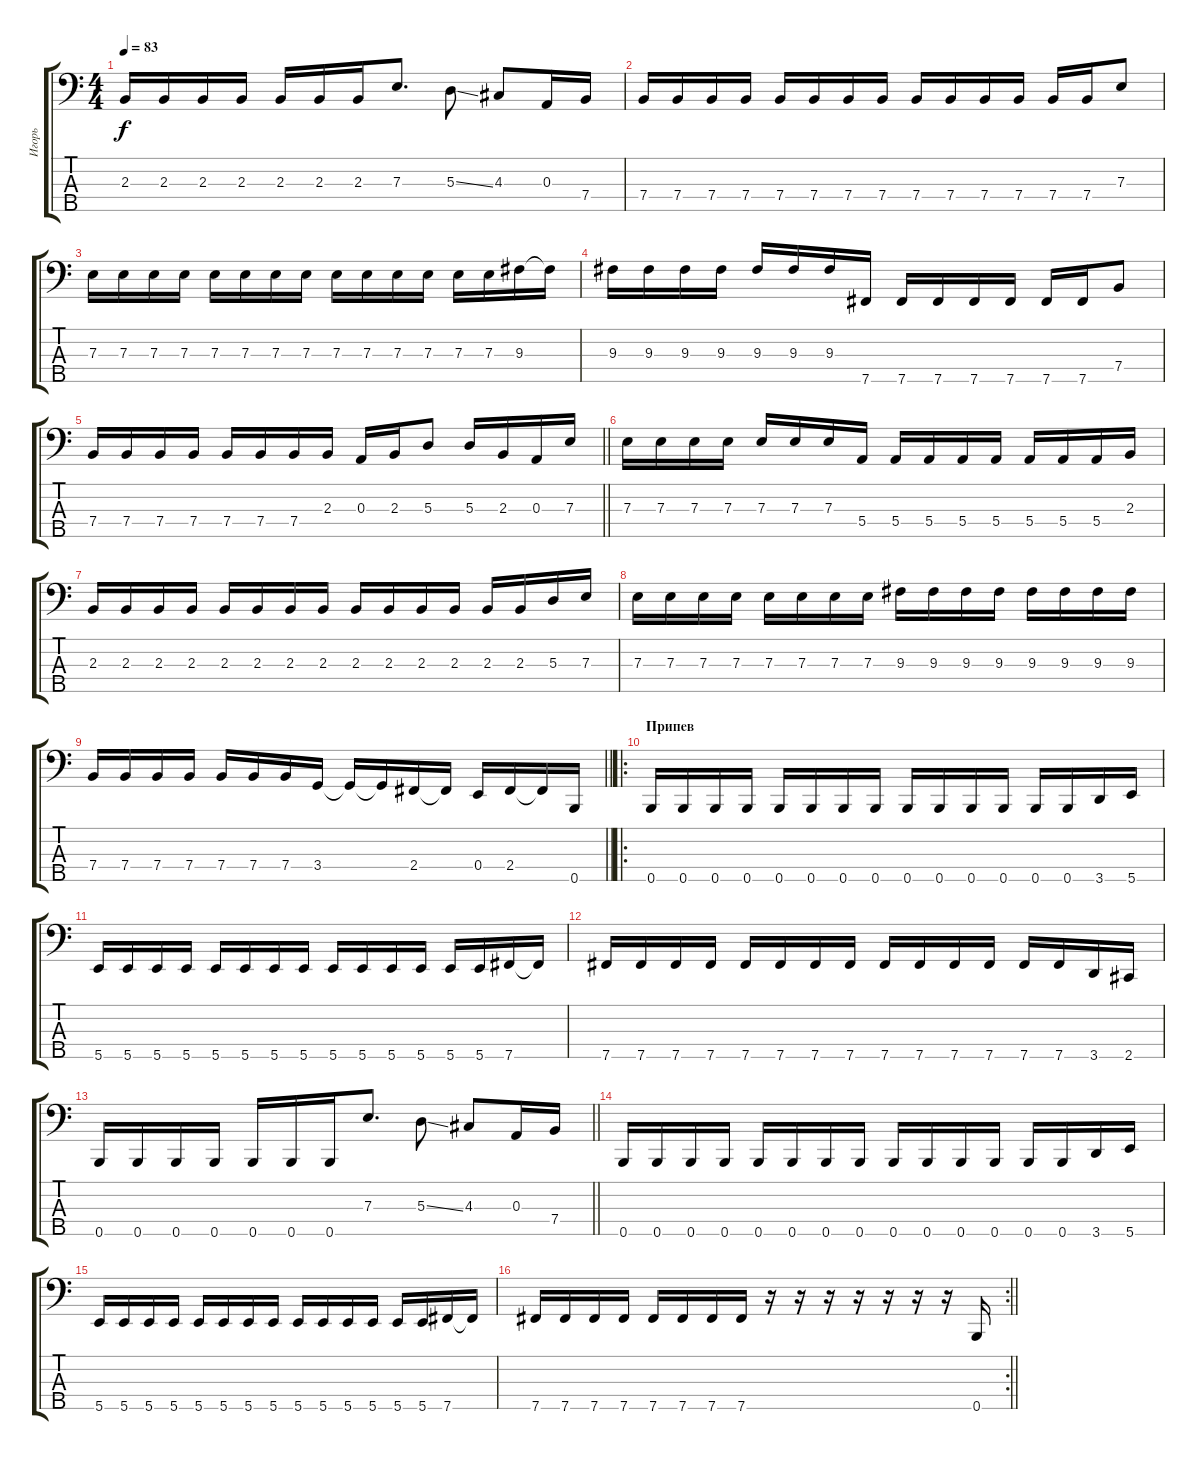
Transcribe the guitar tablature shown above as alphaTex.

\track ("Игорь" "Игорь") {instrument electricbassfinger}
\staff {score tabs}
\tuning (G2 D2 A1 E1 B0) {hide}
\ts (4 4)
\tempo 83
\clef f4
\ks c
2.3.16{dy f} 2.3.16 2.3.16 2.3.16 2.3.16 2.3.16 2.3.16 7.3.8{d} 5.3{ss}.8 4.3.8 0.3.16 7.4.16 |
7.4.16 7.4.16 7.4.16 7.4.16 7.4.16 7.4.16 7.4.16 7.4.16 7.4.16 7.4.16 7.4.16 7.4.16 7.4.16 7.4.16 7.3.8 |
7.3.16 7.3.16 7.3.16 7.3.16 7.3.16 7.3.16 7.3.16 7.3.16 7.3.16 7.3.16 7.3.16 7.3.16 7.3.16 7.3.16 9.3.16 9.3{t}.16 |
9.3.16 9.3.16 9.3.16 9.3.16 9.3.16 9.3.16 9.3.16 7.5.16 7.5.16 7.5.16 7.5.16 7.5.16 7.5.16 7.5.16 7.4.8 |
\barLineRight lightlight
7.4.16 7.4.16 7.4.16 7.4.16 7.4.16 7.4.16 7.4.16 2.3.16 0.3.16 2.3.16 5.3.8 5.3.16 2.3.16 0.3.16 7.3.16 |
7.3.16 7.3.16 7.3.16 7.3.16 7.3.16 7.3.16 7.3.16 5.4.16 5.4.16 5.4.16 5.4.16 5.4.16 5.4.16 5.4.16 5.4.16 2.3.16 |
2.3.16 2.3.16 2.3.16 2.3.16 2.3.16 2.3.16 2.3.16 2.3.16 2.3.16 2.3.16 2.3.16 2.3.16 2.3.16 2.3.16 5.3.16 7.3.16 |
7.3.16 7.3.16 7.3.16 7.3.16 7.3.16 7.3.16 7.3.16 7.3.16 9.3.16 9.3.16 9.3.16 9.3.16 9.3.16 9.3.16 9.3.16 9.3.16 |
\barLineRight lightlight
7.4.16 7.4.16 7.4.16 7.4.16 7.4.16 7.4.16 7.4.16 3.4.16 3.4{t}.16 3.4{t}.16 2.4.16 2.4{t}.16 0.4.16 2.4.16 2.4{t}.16 0.5.16 |
\ro
\section ("" "Припев")
0.5.16 0.5.16 0.5.16 0.5.16 0.5.16 0.5.16 0.5.16 0.5.16 0.5.16 0.5.16 0.5.16 0.5.16 0.5.16 0.5.16 3.5.16 5.5.16 |
5.5.16 5.5.16 5.5.16 5.5.16 5.5.16 5.5.16 5.5.16 5.5.16 5.5.16 5.5.16 5.5.16 5.5.16 5.5.16 5.5.16 7.5.16 7.5{t}.16 |
7.5.16 7.5.16 7.5.16 7.5.16 7.5.16 7.5.16 7.5.16 7.5.16 7.5.16 7.5.16 7.5.16 7.5.16 7.5.16 7.5.16 3.5.16 2.5.16 |
\barLineRight lightlight
0.5.16 0.5.16 0.5.16 0.5.16 0.5.16 0.5.16 0.5.16 7.3.8{d} 5.3{ss}.8 4.3.8 0.3.16 7.4.16 |
0.5.16 0.5.16 0.5.16 0.5.16 0.5.16 0.5.16 0.5.16 0.5.16 0.5.16 0.5.16 0.5.16 0.5.16 0.5.16 0.5.16 3.5.16 5.5.16 |
5.5.16 5.5.16 5.5.16 5.5.16 5.5.16 5.5.16 5.5.16 5.5.16 5.5.16 5.5.16 5.5.16 5.5.16 5.5.16 5.5.16 7.5.16 7.5{t}.16 |
\rc 2
\barLineRight lightlight
7.5.16 7.5.16 7.5.16 7.5.16 7.5.16 7.5.16 7.5.16 7.5.16 r.16 r.16 r.16 r.16 r.16 r.16 r.16 0.5.16
